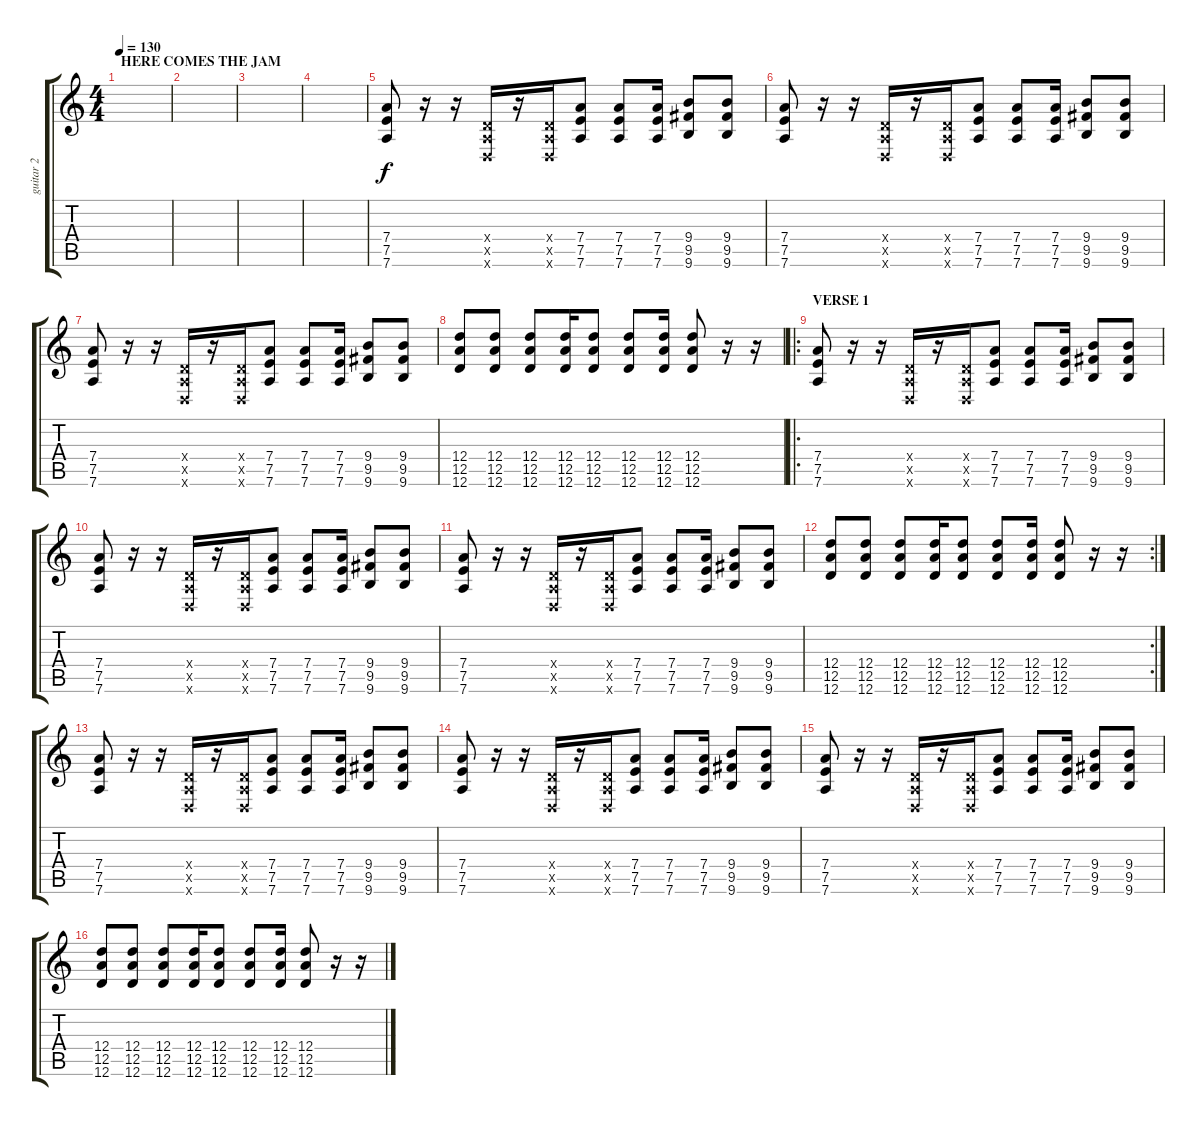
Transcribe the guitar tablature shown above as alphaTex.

\track ("guitar 2" "guitar 2") {instrument electricguitarjazz}
\staff {score tabs}
\tuning (E4 B3 G3 D3 A2 D2) {hide}
\ts (4 4)
\section ("" "HERE COMES THE JAM")
\tempo 130
\clef g2
\ks c
|
|
|
|
(7.4 7.5 7.6).8{volume 8 instrument electricguitarjazz} r.16 r.16 (0.4{x} 0.5{x} 0.6{x}).16 r.16 (0.4{x} 0.5{x} 0.6{x}).16 (7.4 7.5 7.6).8 (7.4 7.5 7.6).8 (7.4 7.5 7.6).16 (9.4 9.5 9.6).8 (9.4 9.5 9.6).8 |
(7.4 7.5 7.6).8 r.16 r.16 (0.4{x} 0.5{x} 0.6{x}).16 r.16 (0.4{x} 0.5{x} 0.6{x}).16 (7.4 7.5 7.6).8 (7.4 7.5 7.6).8 (7.4 7.5 7.6).16 (9.4 9.5 9.6).8 (9.4 9.5 9.6).8 |
(7.4 7.5 7.6).8 r.16 r.16 (0.4{x} 0.5{x} 0.6{x}).16 r.16 (0.4{x} 0.5{x} 0.6{x}).16 (7.4 7.5 7.6).8 (7.4 7.5 7.6).8 (7.4 7.5 7.6).16 (9.4 9.5 9.6).8 (9.4 9.5 9.6).8 |
(12.4 12.5 12.6).8 (12.4 12.5 12.6).8 (12.4 12.5 12.6).8 (12.4 12.5 12.6).16 (12.4 12.5 12.6).8 (12.4 12.5 12.6).8 (12.4 12.5 12.6).16 (12.4 12.5 12.6).8 r.16 r.16 |
\ro
\section ("" "VERSE 1")
(7.4 7.5 7.6).8{volume 14 instrument electricguitarjazz} r.16 r.16 (0.4{x} 0.5{x} 0.6{x}).16 r.16 (0.4{x} 0.5{x} 0.6{x}).16 (7.4 7.5 7.6).8 (7.4 7.5 7.6).8 (7.4 7.5 7.6).16 (9.4 9.5 9.6).8 (9.4 9.5 9.6).8 |
(7.4 7.5 7.6).8 r.16 r.16 (0.4{x} 0.5{x} 0.6{x}).16 r.16 (0.4{x} 0.5{x} 0.6{x}).16 (7.4 7.5 7.6).8 (7.4 7.5 7.6).8 (7.4 7.5 7.6).16 (9.4 9.5 9.6).8 (9.4 9.5 9.6).8 |
(7.4 7.5 7.6).8 r.16 r.16 (0.4{x} 0.5{x} 0.6{x}).16 r.16 (0.4{x} 0.5{x} 0.6{x}).16 (7.4 7.5 7.6).8 (7.4 7.5 7.6).8 (7.4 7.5 7.6).16 (9.4 9.5 9.6).8 (9.4 9.5 9.6).8 |
\rc 2
(12.4 12.5 12.6).8 (12.4 12.5 12.6).8 (12.4 12.5 12.6).8 (12.4 12.5 12.6).16 (12.4 12.5 12.6).8 (12.4 12.5 12.6).8 (12.4 12.5 12.6).16 (12.4 12.5 12.6).8 r.16 r.16 |
(7.4 7.5 7.6).8 r.16 r.16 (0.4{x} 0.5{x} 0.6{x}).16 r.16 (0.4{x} 0.5{x} 0.6{x}).16 (7.4 7.5 7.6).8 (7.4 7.5 7.6).8 (7.4 7.5 7.6).16 (9.4 9.5 9.6).8 (9.4 9.5 9.6).8 |
(7.4 7.5 7.6).8 r.16 r.16 (0.4{x} 0.5{x} 0.6{x}).16 r.16 (0.4{x} 0.5{x} 0.6{x}).16 (7.4 7.5 7.6).8 (7.4 7.5 7.6).8 (7.4 7.5 7.6).16 (9.4 9.5 9.6).8 (9.4 9.5 9.6).8 |
(7.4 7.5 7.6).8 r.16 r.16 (0.4{x} 0.5{x} 0.6{x}).16 r.16 (0.4{x} 0.5{x} 0.6{x}).16 (7.4 7.5 7.6).8 (7.4 7.5 7.6).8 (7.4 7.5 7.6).16 (9.4 9.5 9.6).8 (9.4 9.5 9.6).8 |
(12.4 12.5 12.6).8 (12.4 12.5 12.6).8 (12.4 12.5 12.6).8 (12.4 12.5 12.6).16 (12.4 12.5 12.6).8 (12.4 12.5 12.6).8 (12.4 12.5 12.6).16 (12.4 12.5 12.6).8 r.16 r.16
